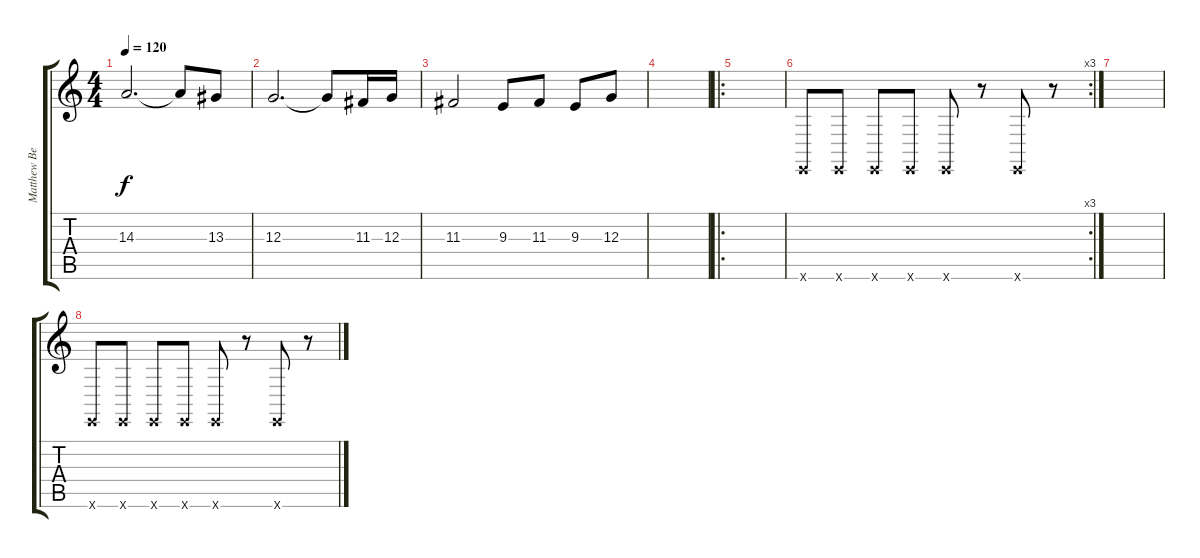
\track ("Matthew Bellamy" "Matthew Be") {instrument viola}
\staff {score tabs}
\tuning (E4 B3 G3 D3 A2 E2) {hide}
\ts (4 4)
\tempo 120
\clef g2
\ks c
14.3.2{d dy f} 14.3{t}.8 13.3.8 |
12.3.2{d} 12.3{t}.8 11.3.16 12.3.16 |
11.3.2 9.3.8 11.3.8 9.3.8 12.3.8 |
|
\ro
|
\rc 3
0.6{x}.8 0.6{x}.8 0.6{x}.8 0.6{x}.8 0.6{x}.8 r.8 0.6{x}.8 r.8 |
|
0.6{x}.8 0.6{x}.8 0.6{x}.8 0.6{x}.8 0.6{x}.8 r.8 0.6{x}.8 r.8
